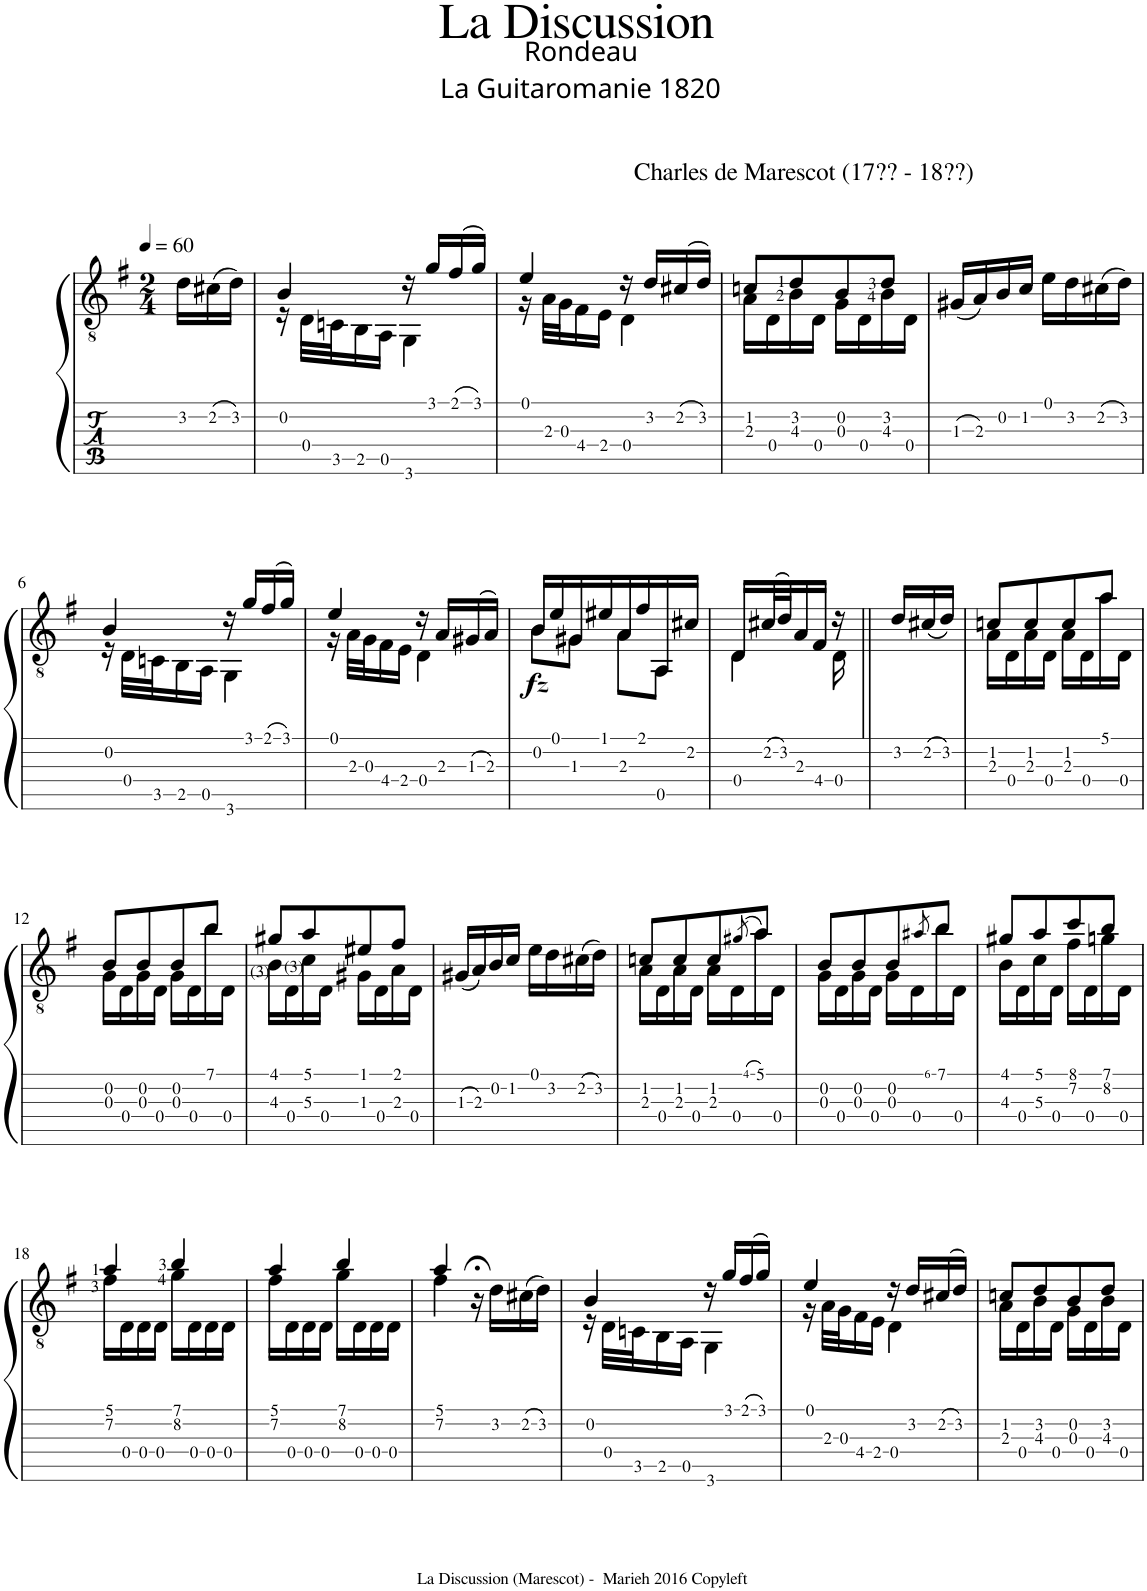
**kern	**kern	**dynam
*part2	*part1	*part1
*staff2	*staff1	*staff1
*I"Guitare classique [Tablature]	*I"Guitare classique	*
*stria6	*	*
*	*clefGv2	*
*k[f#]	*k[f#]	*
*M2/4	*M2/4	*
*MM60	*MM60	*
=1	=1	=1
16dLL	16d\LL	.
(16c#X	(16c#X\	.
16dJJ)	16d\JJ)	.
=2	=2	=2
*^	*^	*
4B	16r	4B/	16r	.
.	32DLLL	.	32D\LLL	.
.	32CnJJ	.	32Cn\J	.
.	16BBL	.	16BB\	.
.	16AAJJ	.	16AA\JJ	.
16r	4GG	16r	4GG\	.
16gLL	.	16g/LL	.	.
(16f#	.	(16f#/	.	.
16gJJ)	.	16g/JJ)	.	.
=3	=3	=3	=3	=3
4e	16r	4e/	16r	.
.	32ALLL	.	32A\LLL	.
.	32GJJ	.	32G\J	.
.	16F#L	.	16F#\	.
.	16EJJ	.	16E\JJ	.
16r	4D	16r	4D\	.
16dLL	.	16d/LL	.	.
(16c#X	.	(16c#X/	.	.
16dJJ)	.	16d/JJ)	.	.
=4	=4	=4	=4	=4
8cnL	16ALL	8cn/L	16A\LL	.
.	16DJ	.	16D\	.
8dJ	16BL	8d/	16B\	.
.	16DJJ	.	16D\JJ	.
8BL	16GLL	8B/	16G\LL	.
.	16DJ	.	16D\	.
8dJ	16BL	8d/J	16B\	.
.	16DJJ	.	16D\JJ	.
*v	*v	*	*	*
*	*v	*v	*
=5	=5	=5
(16G#XLL	(16G#X/LL	.
16AJ)	16A/)	.
16BL	16B/	.
16cJJ	16c/JJ	.
16eLL	16e\LL	.
16dJ	16d\	.
(16c#XL	(16c#X\	.
16dJJ)	16d\JJ)	.
!!LO:LB:g=z
=6	=6	=6
*^	*^	*
4B	16r	4B/	16r	.
.	32DLLL	.	32D\LLL	.
.	32CnJJ	.	32Cn\J	.
.	16BBL	.	16BB\	.
.	16AAJJ	.	16AA\JJ	.
16r	4GG	16r	4GG\	.
16gLL	.	16g/LL	.	.
(16f#	.	(16f#/	.	.
16gJJ)	.	16g/JJ)	.	.
=7	=7	=7	=7	=7
4e	16r	4e/	16r	.
.	32ALLL	.	32A\LLL	.
.	32GJJ	.	32G\J	.
.	16F#L	.	16F#\	.
.	16EJJ	.	16E\JJ	.
16r	4D	16r	4D\	.
16ALL	.	16A/LL	.	.
(16G#X	.	(16G#X/	.	.
16AJJ)	.	16A/JJ)	.	.
=8	=8	=8	=8	=8
!	!	!	!	!LO:DY:b
16BLL	8r	16B/LL	8B\L	fz
16eJ	.	16e/	.	.
16G#XL	8r	16G#X/	8G#\J	.
16e#XJJ	.	16e#X/	.	.
16ALL	8r	16A/	8A\L	.
16f#J	.	16f#/	.	.
16AAL	8r	16AA/	8AA\J	.
16c#XJJ	.	16c#X/JJ	.	.
=9	=9	=9	=9	=9
16DLL	4r	16D/LL	4D\	.
(32c#XL	.	(32c#X/L	.	.
32dJJ)	.	32d/J)	.	.
16AL	.	16A/	.	.
16F#JJ	.	16F#/JJ	.	.
16r	16D	16r	16D\	.
*v	*v	*	*	*
*	*v	*v	*
=10||	=10||	=10||
16dLL	16d/LL	.
(16c#X	(16c#X/	.
16dJJ)	16d/JJ)	.
=11	=11	=11
*^	*^	*
8cnL	16ALL	8cn/L	16A\LL	.
.	16DJ	.	16D\	.
8cJ	16AL	8c/	16A\	.
.	16DJJ	.	16D\JJ	.
8cL	16ALL	8c/	16A\LL	.
.	16DJJ	.	16D\	.
8aJ	16r	8a/J	16a\	.
.	16D	.	16D\JJ	.
!!LO:LB:g=z	!!
=12	=12	=12	=12	=12
8BL	16GLL	8B/L	16G\LL	.
.	16DJ	.	16D\	.
8BJ	16GL	8B/	16G\	.
.	16DJJ	.	16D\JJ	.
8BL	16GLL	8B/	16G\LL	.
.	16DJJ	.	16D\	.
8bJ	16r	8b/J	16b\	.
.	16D	.	16D\JJ	.
=13	=13	=13	=13	=13
8g#XL	16BLL	8g#X/L	16B\LL	.
.	16DJ	.	16D\	.
8aJ	16cL	8a/	16c\	.
.	16DJJ	.	16D\JJ	.
8e#XL	16G#XLL	8e#X/	16G#X\LL	.
.	16DJ	.	16D\	.
8f#J	16AL	8f#/J	16A\	.
.	16DJJ	.	16D\JJ	.
*v	*v	*	*	*
*	*v	*v	*
=14	=14	=14
(16G#XLL	(16G#X/LL	.
16AJ)	16A/)	.
16BL	16B/	.
16cJJ	16c/JJ	.
16eLL	16e\LL	.
16dJ	16d\	.
(16c#XL	(16c#X\	.
16dJJ)	16d\JJ)	.
=15	=15	=15
*^	*^	*
8cnL	16ALL	8cn/L	16A\LL	.
.	16DJ	.	16D\	.
8cJ	16AL	8c/	16A\	.
.	16DJJ	.	16D\JJ	.
8cL	16ALL	8c/	16A\LL	.
.	16DJJ	.	16D\	.
(qg#X	.	(8qg#X/	.	.
8aJ)	16r	8a/J)	16a\	.
.	16D	.	16D\JJ	.
=16	=16	=16	=16	=16
8BL	16GLL	8B/L	16G\LL	.
.	16DJ	.	16D\	.
8BJ	16GL	8B/	16G\	.
.	16DJJ	.	16D\JJ	.
8BL	16GLL	8B/	16G\LL	.
.	16DJJ	.	16D\	.
qa#X	.	8qa#X/	.	.
8bJ	16r	8b/J	16b\	.
.	16D	.	16D\JJ	.
=17	=17	=17	=17	=17
8g#XL	16BLL	8g#X/L	16B\LL	.
.	16DJ	.	16D\	.
8aJ	16cL	8a/	16c\	.
.	16DJJ	.	16D\JJ	.
8ccL	16f#LL	8cc/	16f#\LL	.
.	16DJ	.	16D\	.
8bJ	16gL	8b/J	16gn\	.
.	16DJJ	.	16D\JJ	.
!!LO:LB:g=z	!!
=18	=18	=18	=18	=18
4a	16f#LL	4a/	16f#\LL	.
.	16DJ	.	16D\	.
.	16DL	.	16D\	.
.	16DJJ	.	16D\JJ	.
4b	16gLL	4b/	16g\LL	.
.	16DJ	.	16D\	.
.	16DL	.	16D\	.
.	16DJJ	.	16D\JJ	.
=19	=19	=19	=19	=19
4a	16f#LL	4a/	16f#\LL	.
.	16DJ	.	16D\	.
.	16DL	.	16D\	.
.	16DJJ	.	16D\JJ	.
4b	16gLL	4b/	16g\LL	.
.	16DJ	.	16D\	.
.	16DL	.	16D\	.
.	16DJJ	.	16D\JJ	.
=20	=20	=20	=20	=20
4a	4f#	4a/	4f#\	.
16r	4ryy	16r;<	4ryy	.
16dLL	.	16d\LL	.	.
(16c#X	.	(16c#X\	.	.
16dJJ)	.	16d\JJ)	.	.
=21	=21	=21	=21	=21
4B	16r	4B/	16r	.
.	32DLLL	.	32D\LLL	.
.	32CnJJ	.	32Cn\J	.
.	16BBL	.	16BB\	.
.	16AAJJ	.	16AA\JJ	.
16r	4GG	16r	4GG\	.
16gLL	.	16g/LL	.	.
(16f#	.	(16f#/	.	.
16gJJ)	.	16g/JJ)	.	.
=22	=22	=22	=22	=22
4e	16r	4e/	16r	.
.	32ALLL	.	32A\LLL	.
.	32GJJ	.	32G\J	.
.	16F#L	.	16F#\	.
.	16EJJ	.	16E\JJ	.
16r	4D	16r	4D\	.
16dLL	.	16d/LL	.	.
(16c#X	.	(16c#X/	.	.
16dJJ)	.	16d/JJ)	.	.
=23	=23	=23	=23	=23
8cnL	16ALL	8cn/L	16A\LL	.
.	16DJ	.	16D\	.
8dJ	16BL	8d/	16B\	.
.	16DJJ	.	16D\JJ	.
8BL	16GLL	8B/	16G\LL	.
.	16DJ	.	16D\	.
8dJ	16BL	8d/J	16B\	.
.	16DJJ	.	16D\JJ	.
*v	*v	*	*	*
*	*v	*v	*
=	=	=
*-	*-	*-
